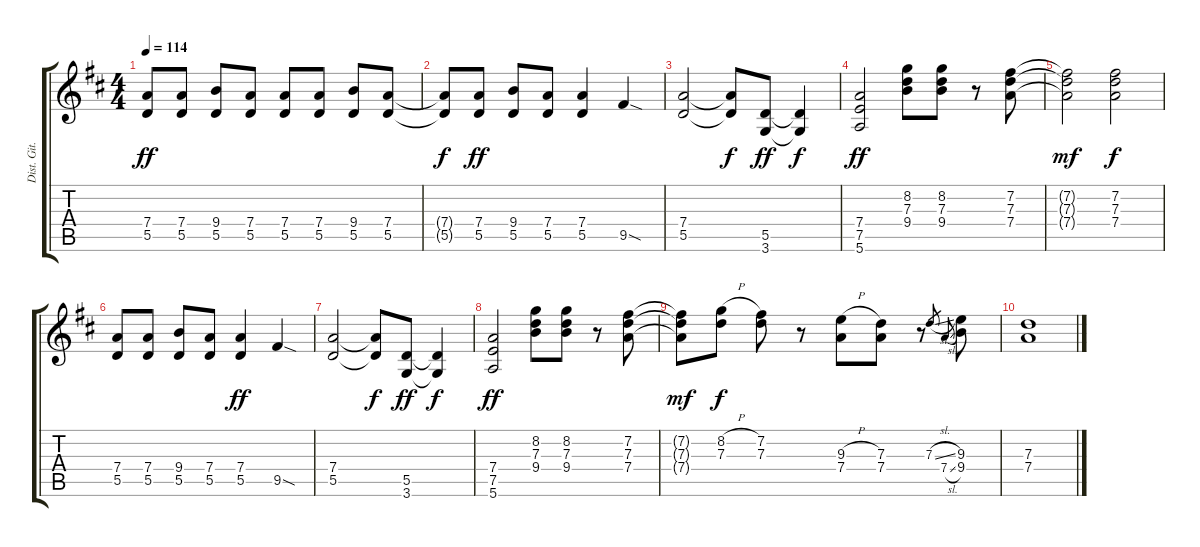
\track ("Dist. Git. Rhythmus" "Dist. Git.") {instrument distortionguitar}
\staff {score tabs}
\tuning (E4 B3 G3 D3 A2 E2) {hide}
\ts (4 4)
\tempo 114
\clef g2
\ks d
(7.4 5.5).8{dy ff} (7.4 5.5).8 (9.4 5.5).8 (7.4 5.5).8 (7.4 5.5).8 (7.4 5.5).8 (9.4 5.5).8 (7.4 5.5).8 |
(7.4{t} 5.5{t}).8{dy f} (7.4 5.5).8{dy ff} (9.4 5.5).8 (7.4 5.5).8 (7.4 5.5).4 9.5{sod}.4 |
(7.4 5.5).2 (7.4{t} 5.5{t}).8{dy f} (5.5 3.6).8{dy ff} (5.5{t} 3.6{t}).4{dy f} |
(7.4 7.5 5.6).2{dy ff} (8.2 7.3 9.4).8 (8.2 7.3 9.4).8 r.8 (7.2 7.3 7.4).8 |
(7.2{t} 7.3{t} 7.4{t}).2{dy mf} (7.2 7.3 7.4).2{dy f} |
(7.4 5.5).8 (7.4 5.5).8 (9.4 5.5).8 (7.4 5.5).8 (7.4 5.5).4{dy ff} 9.5{sod}.4 |
(7.4 5.5).2 (7.4{t} 5.5{t}).8{dy f} (5.5 3.6).8{dy ff} (5.5{t} 3.6{t}).4{dy f} |
(7.4 7.5 5.6).2{dy ff} (8.2 7.3 9.4).8 (8.2 7.3 9.4).8 r.8 (7.2 7.3 7.4).8 |
(7.2{t} 7.3{t} 7.4{t}).8{dy mf} (8.2{h} 7.3).8{dy f} (7.2 7.3).8 r.8 (9.3{h} 7.4).8 (7.3 7.4).8 r.8 7.3{sl}.16{gr} 7.4{sl}.16{gr onbeat} (9.3 9.4).8 |
(7.3 7.4).1
